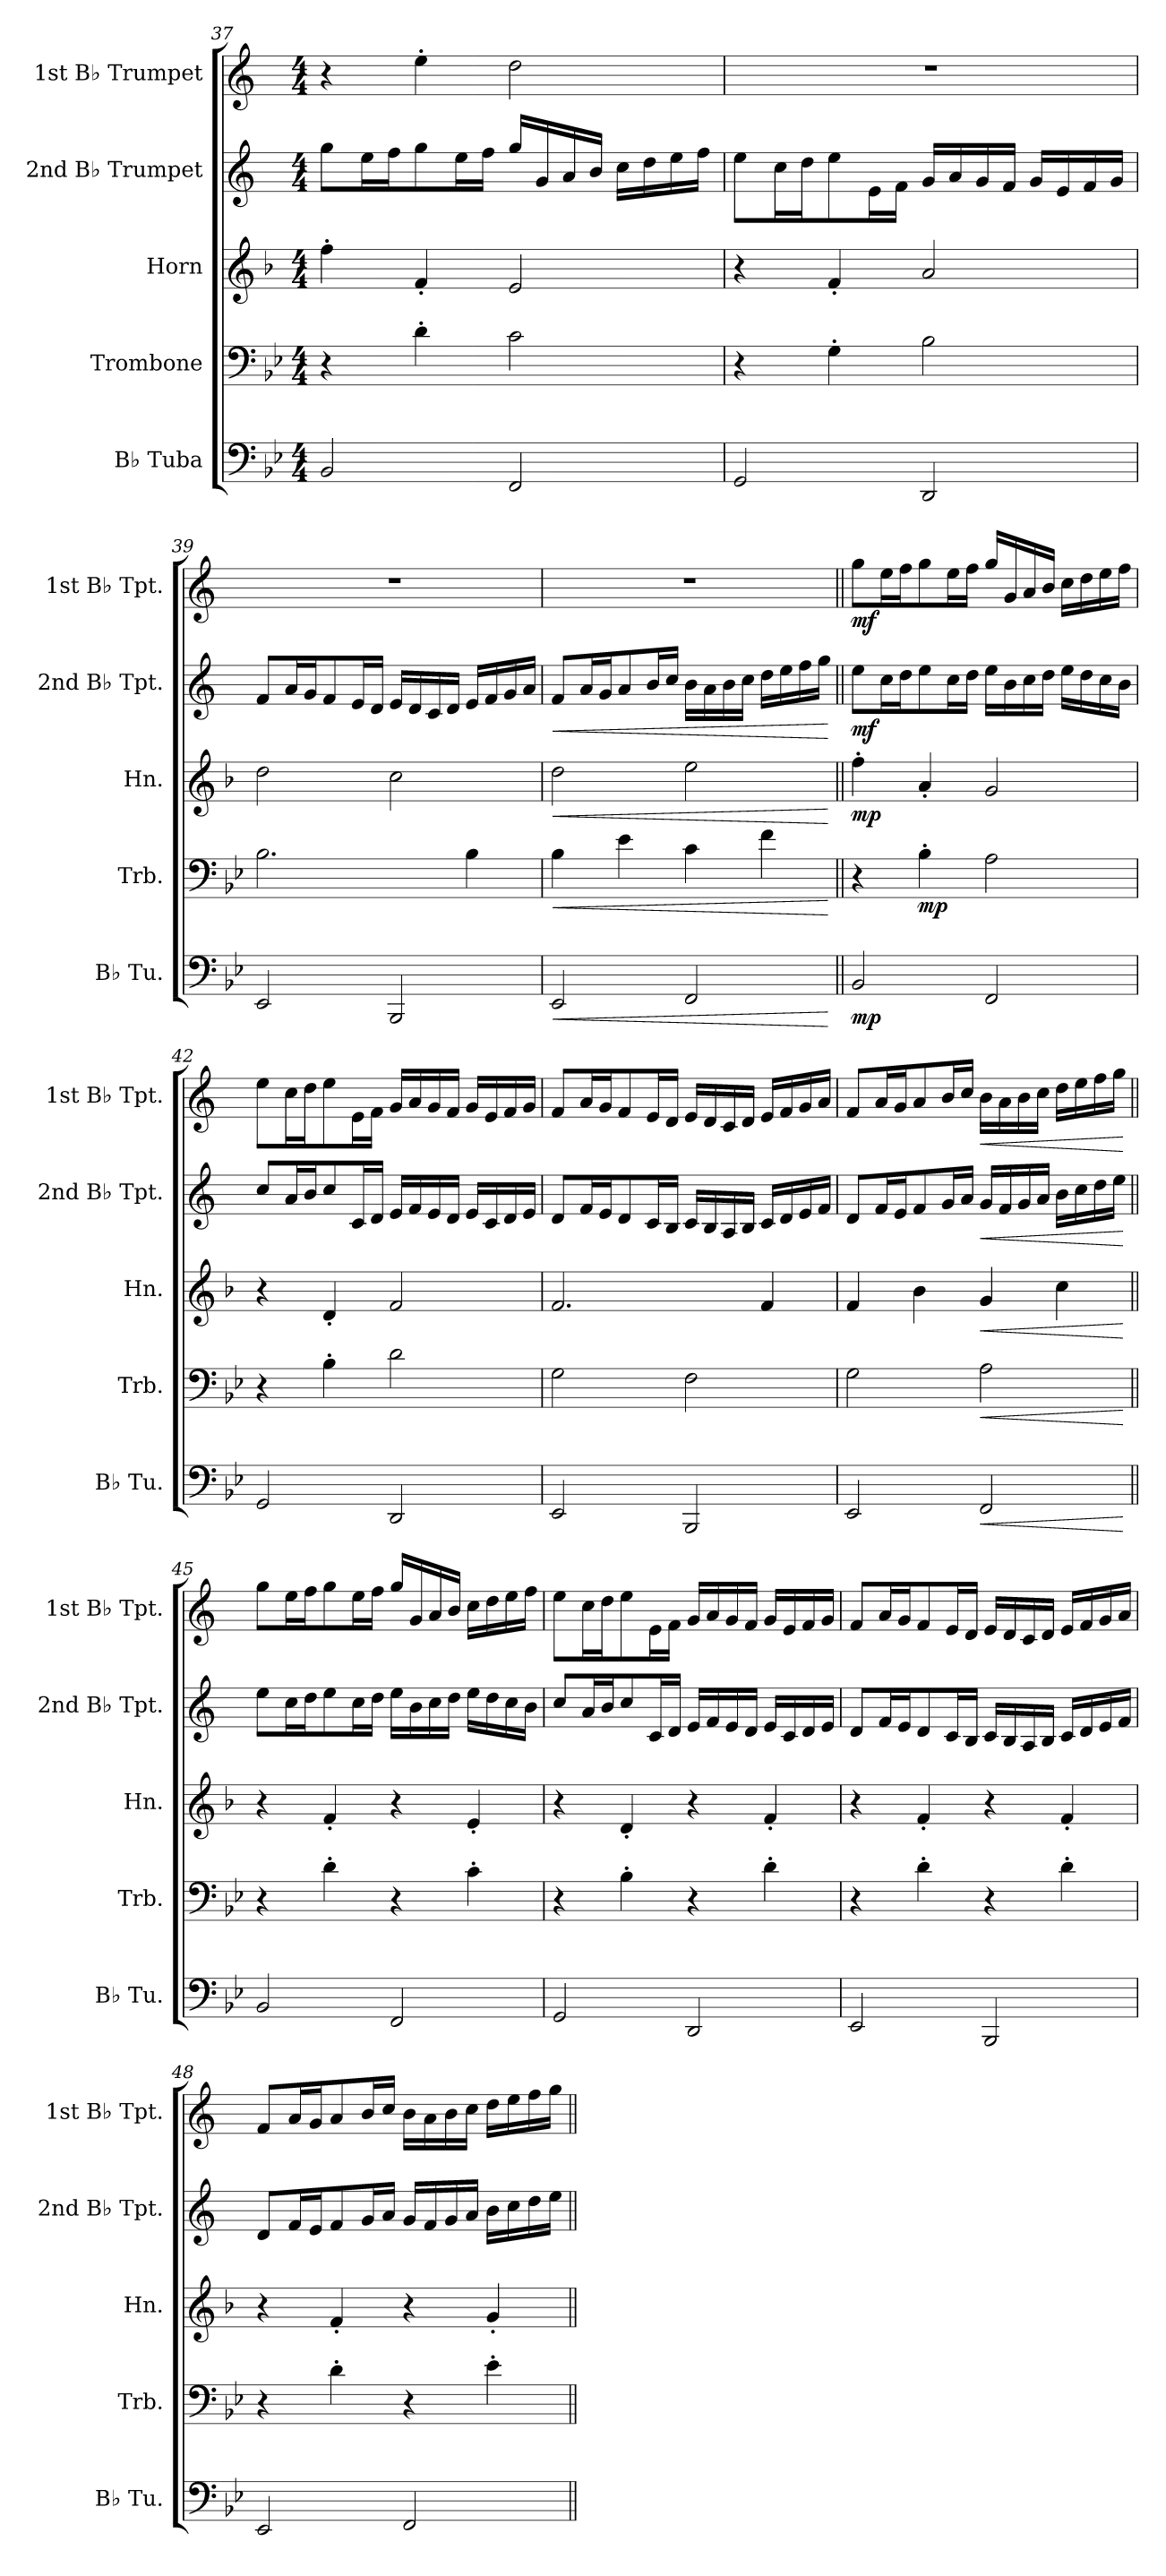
**kern	**dynam	**kern	**dynam	**kern	**dynam	**kern	**dynam	**kern	**dynam
*part5	*part5	*part4	*part4	*part3	*part3	*part2	*part2	*part1	*part1
*staff5	*staff5	*staff4	*staff4	*staff3	*staff3	*staff2	*staff2	*staff1	*staff1
*I"B♭ Tuba	*	*I"Trombone	*	*I"Horn	*	*I"2nd B♭ Trumpet	*	*I"1st B♭ Trumpet	*
*I'B♭ Tu.	*	*I'Trb.	*	*I'Hn.	*	*I'2nd B♭ Tpt.	*	*I'1st B♭ Tpt.	*
!!LO:PB:g=z
*clefF4	*	*clefF4	*	*clefG2	*	*clefG2	*	*clefG2	*
*	*	*	*	*ITrd4c7	*	*ITrd1c2	*	*ITrd1c2	*
*k[b-e-]	*	*k[b-e-]	*	*k[b-e-]	*	*k[b-e-]	*	*k[b-e-]	*
*B-:	*	*B-:	*	*B-:	*	*B-:	*	*B-:	*
*M4/4	*	*M4/4	*	*M4/4	*	*M4/4	*	*M4/4	*
=37	=37	=37	=37	=37	=37	=37	=37	=37	=37
2BB-/	.	4r	.	4b-'\	.	8ff\L	.	4r	.
.	.	.	.	.	.	16dd\L	.	.	.
.	.	.	.	.	.	16ee-\J	.	.	.
.	.	4d'\	.	4B-'/	.	8ff\	.	4dd'\	.
.	.	.	.	.	.	16dd\L	.	.	.
.	.	.	.	.	.	16ee-\JJ	.	.	.
2FF/	.	2c\	.	2A/	.	16ff/LL	.	2cc\	.
.	.	.	.	.	.	16f/	.	.	.
.	.	.	.	.	.	16g/	.	.	.
.	.	.	.	.	.	16a/JJ	.	.	.
.	.	.	.	.	.	16b-\LL	.	.	.
.	.	.	.	.	.	16cc\	.	.	.
.	.	.	.	.	.	16dd\	.	.	.
.	.	.	.	.	.	16ee-\JJ	.	.	.
=38	=38	=38	=38	=38	=38	=38	=38	=38	=38
2GG/	.	4r	.	4r	.	8dd\L	.	1r	.
.	.	.	.	.	.	16b-\L	.	.	.
.	.	.	.	.	.	16cc\J	.	.	.
.	.	4G'\	.	4B-'/	.	8dd\	.	.	.
.	.	.	.	.	.	16d\L	.	.	.
.	.	.	.	.	.	16e-\JJ	.	.	.
2DD/	.	2B-\	.	2d/	.	16f/LL	.	.	.
.	.	.	.	.	.	16g/	.	.	.
.	.	.	.	.	.	16f/	.	.	.
.	.	.	.	.	.	16e-/JJ	.	.	.
.	.	.	.	.	.	16f/LL	.	.	.
.	.	.	.	.	.	16d/	.	.	.
.	.	.	.	.	.	16e-/	.	.	.
.	.	.	.	.	.	16f/JJ	.	.	.
!!LO:LB:g=z
=39	=39	=39	=39	=39	=39	=39	=39	=39	=39
2EE-/	.	2.B-\	.	2g\	.	8e-/L	.	1r	.
.	.	.	.	.	.	16g/L	.	.	.
.	.	.	.	.	.	16f/J	.	.	.
.	.	.	.	.	.	8e-/	.	.	.
.	.	.	.	.	.	16d/L	.	.	.
.	.	.	.	.	.	16c/JJ	.	.	.
2BBB-/	.	.	.	2f\	.	16d/LL	.	.	.
.	.	.	.	.	.	16c/	.	.	.
.	.	.	.	.	.	16B-/	.	.	.
.	.	.	.	.	.	16c/JJ	.	.	.
.	.	4B-\	.	.	.	16d/LL	.	.	.
.	.	.	.	.	.	16e-/	.	.	.
.	.	.	.	.	.	16f/	.	.	.
.	.	.	.	.	.	16g/JJ	.	.	.
=40	=40	=40	=40	=40	=40	=40	=40	=40	=40
!	!LO:HP:b	!	!LO:HP:b	!	!LO:HP:b	!	!LO:HP:b	!	!
2EE-/	<	4B-\	<	2g\	<	8e-/L	<	1r	.
.	.	.	.	.	.	16g/L	.	.	.
.	.	.	.	.	.	16f/J	.	.	.
.	.	4e-\	.	.	.	8g/	.	.	.
.	.	.	.	.	.	16a/L	.	.	.
.	.	.	.	.	.	16b-/JJ	.	.	.
2FF/	.	4c\	.	2a\	.	16a\LL	.	.	.
.	.	.	.	.	.	16g\	.	.	.
.	.	.	.	.	.	16a\	.	.	.
.	.	.	.	.	.	16b-\JJ	.	.	.
.	.	4f\	.	.	.	16cc\LL	.	.	.
.	.	.	.	.	.	16dd\	.	.	.
.	.	.	.	.	.	16ee-\	.	.	.
.	.	.	.	.	.	16ff\JJ	.	.	.
.	[	.	[	.	[	.	[	.	.
!!LO:PB:g=z
=41||	=41||	=41||	=41||	=41||	=41||	=41||	=41||	=41||	=41||
!	!LO:DY:b	!	!	!	!LO:DY:b	!	!LO:DY:b	!	!LO:DY:b
2BB-/	mp	4r	.	4b-'\	mp	8dd\L	mf	8ff\L	mf
.	.	.	.	.	.	16b-\L	.	16dd\L	.
.	.	.	.	.	.	16cc\J	.	16ee-\J	.
!	!	!	!LO:DY:b	!	!	!	!	!	!
.	.	4B-'\	mp	4d'/	.	8dd\	.	8ff\	.
.	.	.	.	.	.	16b-\L	.	16dd\L	.
.	.	.	.	.	.	16cc\JJ	.	16ee-\JJ	.
2FF/	.	2A\	.	2c/	.	16dd\LL	.	16ff/LL	.
.	.	.	.	.	.	16a\	.	16f/	.
.	.	.	.	.	.	16b-\	.	16g/	.
.	.	.	.	.	.	16cc\JJ	.	16a/JJ	.
.	.	.	.	.	.	16dd\LL	.	16b-\LL	.
.	.	.	.	.	.	16cc\	.	16cc\	.
.	.	.	.	.	.	16b-\	.	16dd\	.
.	.	.	.	.	.	16a\JJ	.	16ee-\JJ	.
=42	=42	=42	=42	=42	=42	=42	=42	=42	=42
2GG/	.	4r	.	4r	.	8b-/L	.	8dd\L	.
.	.	.	.	.	.	16g/L	.	16b-\L	.
.	.	.	.	.	.	16a/J	.	16cc\J	.
.	.	4B-'\	.	4G'/	.	8b-/	.	8dd\	.
.	.	.	.	.	.	16B-/L	.	16d\L	.
.	.	.	.	.	.	16c/JJ	.	16e-\JJ	.
2DD/	.	2d\	.	2B-/	.	16d/LL	.	16f/LL	.
.	.	.	.	.	.	16e-/	.	16g/	.
.	.	.	.	.	.	16d/	.	16f/	.
.	.	.	.	.	.	16c/JJ	.	16e-/JJ	.
.	.	.	.	.	.	16d/LL	.	16f/LL	.
.	.	.	.	.	.	16B-/	.	16d/	.
.	.	.	.	.	.	16c/	.	16e-/	.
.	.	.	.	.	.	16d/JJ	.	16f/JJ	.
!!LO:LB:g=z
=43	=43	=43	=43	=43	=43	=43	=43	=43	=43
2EE-/	.	2G\	.	2.B-/	.	8c/L	.	8e-/L	.
.	.	.	.	.	.	16e-/L	.	16g/L	.
.	.	.	.	.	.	16d/J	.	16f/J	.
.	.	.	.	.	.	8c/	.	8e-/	.
.	.	.	.	.	.	16B-/L	.	16d/L	.
.	.	.	.	.	.	16A/JJ	.	16c/JJ	.
2BBB-/	.	2F\	.	.	.	16B-/LL	.	16d/LL	.
.	.	.	.	.	.	16A/	.	16c/	.
.	.	.	.	.	.	16G/	.	16B-/	.
.	.	.	.	.	.	16A/JJ	.	16c/JJ	.
.	.	.	.	4B-/	.	16B-/LL	.	16d/LL	.
.	.	.	.	.	.	16c/	.	16e-/	.
.	.	.	.	.	.	16d/	.	16f/	.
.	.	.	.	.	.	16e-/JJ	.	16g/JJ	.
=44	=44	=44	=44	=44	=44	=44	=44	=44	=44
2EE-/	.	2G\	.	4B-/	.	8c/L	.	8e-/L	.
.	.	.	.	.	.	16e-/L	.	16g/L	.
.	.	.	.	.	.	16d/J	.	16f/J	.
.	.	.	.	4e-\	.	8e-/	.	8g/	.
.	.	.	.	.	.	16f/L	.	16a/L	.
.	.	.	.	.	.	16g/JJ	.	16b-/JJ	.
!	!LO:HP:b	!	!LO:HP:b	!	!LO:HP:b	!	!LO:HP:b	!	!LO:HP:b
2FF/	<	2A\	<	4c/	<	16f/LL	<	16a\LL	<
.	.	.	.	.	.	16e-/	.	16g\	.
.	.	.	.	.	.	16f/	.	16a\	.
.	.	.	.	.	.	16g/JJ	.	16b-\JJ	.
.	.	.	.	4f\	.	16a\LL	.	16cc\LL	.
.	.	.	.	.	.	16b-\	.	16dd\	.
.	.	.	.	.	.	16cc\	.	16ee-\	.
.	.	.	.	.	.	16dd\JJ	.	16ff\JJ	.
.	[	.	[	.	[	.	[	.	[
!!LO:PB:g=z
=45||	=45||	=45||	=45||	=45||	=45||	=45||	=45||	=45||	=45||
2BB-/	.	4r	.	4r	.	8dd\L	.	8ff\L	.
.	.	.	.	.	.	16b-\L	.	16dd\L	.
.	.	.	.	.	.	16cc\J	.	16ee-\J	.
.	.	4d'\	.	4B-'/	.	8dd\	.	8ff\	.
.	.	.	.	.	.	16b-\L	.	16dd\L	.
.	.	.	.	.	.	16cc\JJ	.	16ee-\JJ	.
2FF/	.	4r	.	4r	.	16dd\LL	.	16ff/LL	.
.	.	.	.	.	.	16a\	.	16f/	.
.	.	.	.	.	.	16b-\	.	16g/	.
.	.	.	.	.	.	16cc\JJ	.	16a/JJ	.
.	.	4c'\	.	4A'/	.	16dd\LL	.	16b-\LL	.
.	.	.	.	.	.	16cc\	.	16cc\	.
.	.	.	.	.	.	16b-\	.	16dd\	.
.	.	.	.	.	.	16a\JJ	.	16ee-\JJ	.
=46	=46	=46	=46	=46	=46	=46	=46	=46	=46
2GG/	.	4r	.	4r	.	8b-/L	.	8dd\L	.
.	.	.	.	.	.	16g/L	.	16b-\L	.
.	.	.	.	.	.	16a/J	.	16cc\J	.
.	.	4B-'\	.	4G'/	.	8b-/	.	8dd\	.
.	.	.	.	.	.	16B-/L	.	16d\L	.
.	.	.	.	.	.	16c/JJ	.	16e-\JJ	.
2DD/	.	4r	.	4r	.	16d/LL	.	16f/LL	.
.	.	.	.	.	.	16e-/	.	16g/	.
.	.	.	.	.	.	16d/	.	16f/	.
.	.	.	.	.	.	16c/JJ	.	16e-/JJ	.
.	.	4d'\	.	4B-'/	.	16d/LL	.	16f/LL	.
.	.	.	.	.	.	16B-/	.	16d/	.
.	.	.	.	.	.	16c/	.	16e-/	.
.	.	.	.	.	.	16d/JJ	.	16f/JJ	.
!!LO:LB:g=z
=47	=47	=47	=47	=47	=47	=47	=47	=47	=47
2EE-/	.	4r	.	4r	.	8c/L	.	8e-/L	.
.	.	.	.	.	.	16e-/L	.	16g/L	.
.	.	.	.	.	.	16d/J	.	16f/J	.
.	.	4d'\	.	4B-'/	.	8c/	.	8e-/	.
.	.	.	.	.	.	16B-/L	.	16d/L	.
.	.	.	.	.	.	16A/JJ	.	16c/JJ	.
2BBB-/	.	4r	.	4r	.	16B-/LL	.	16d/LL	.
.	.	.	.	.	.	16A/	.	16c/	.
.	.	.	.	.	.	16G/	.	16B-/	.
.	.	.	.	.	.	16A/JJ	.	16c/JJ	.
.	.	4d'\	.	4B-'/	.	16B-/LL	.	16d/LL	.
.	.	.	.	.	.	16c/	.	16e-/	.
.	.	.	.	.	.	16d/	.	16f/	.
.	.	.	.	.	.	16e-/JJ	.	16g/JJ	.
=48	=48	=48	=48	=48	=48	=48	=48	=48	=48
2EE-/	.	4r	.	4r	.	8c/L	.	8e-/L	.
.	.	.	.	.	.	16e-/L	.	16g/L	.
.	.	.	.	.	.	16d/J	.	16f/J	.
.	.	4d'\	.	4B-'/	.	8e-/	.	8g/	.
.	.	.	.	.	.	16f/L	.	16a/L	.
.	.	.	.	.	.	16g/JJ	.	16b-/JJ	.
2FF/	.	4r	.	4r	.	16f/LL	.	16a\LL	.
.	.	.	.	.	.	16e-/	.	16g\	.
.	.	.	.	.	.	16f/	.	16a\	.
.	.	.	.	.	.	16g/JJ	.	16b-\JJ	.
.	.	4e-'\	.	4c'/	.	16a\LL	.	16cc\LL	.
.	.	.	.	.	.	16b-\	.	16dd\	.
.	.	.	.	.	.	16cc\	.	16ee-\	.
.	.	.	.	.	.	16dd\JJ	.	16ff\JJ	.
=||	=||	=||	=||	=||	=||	=||	=||	=||	=||
*-	*-	*-	*-	*-	*-	*-	*-	*-	*-
